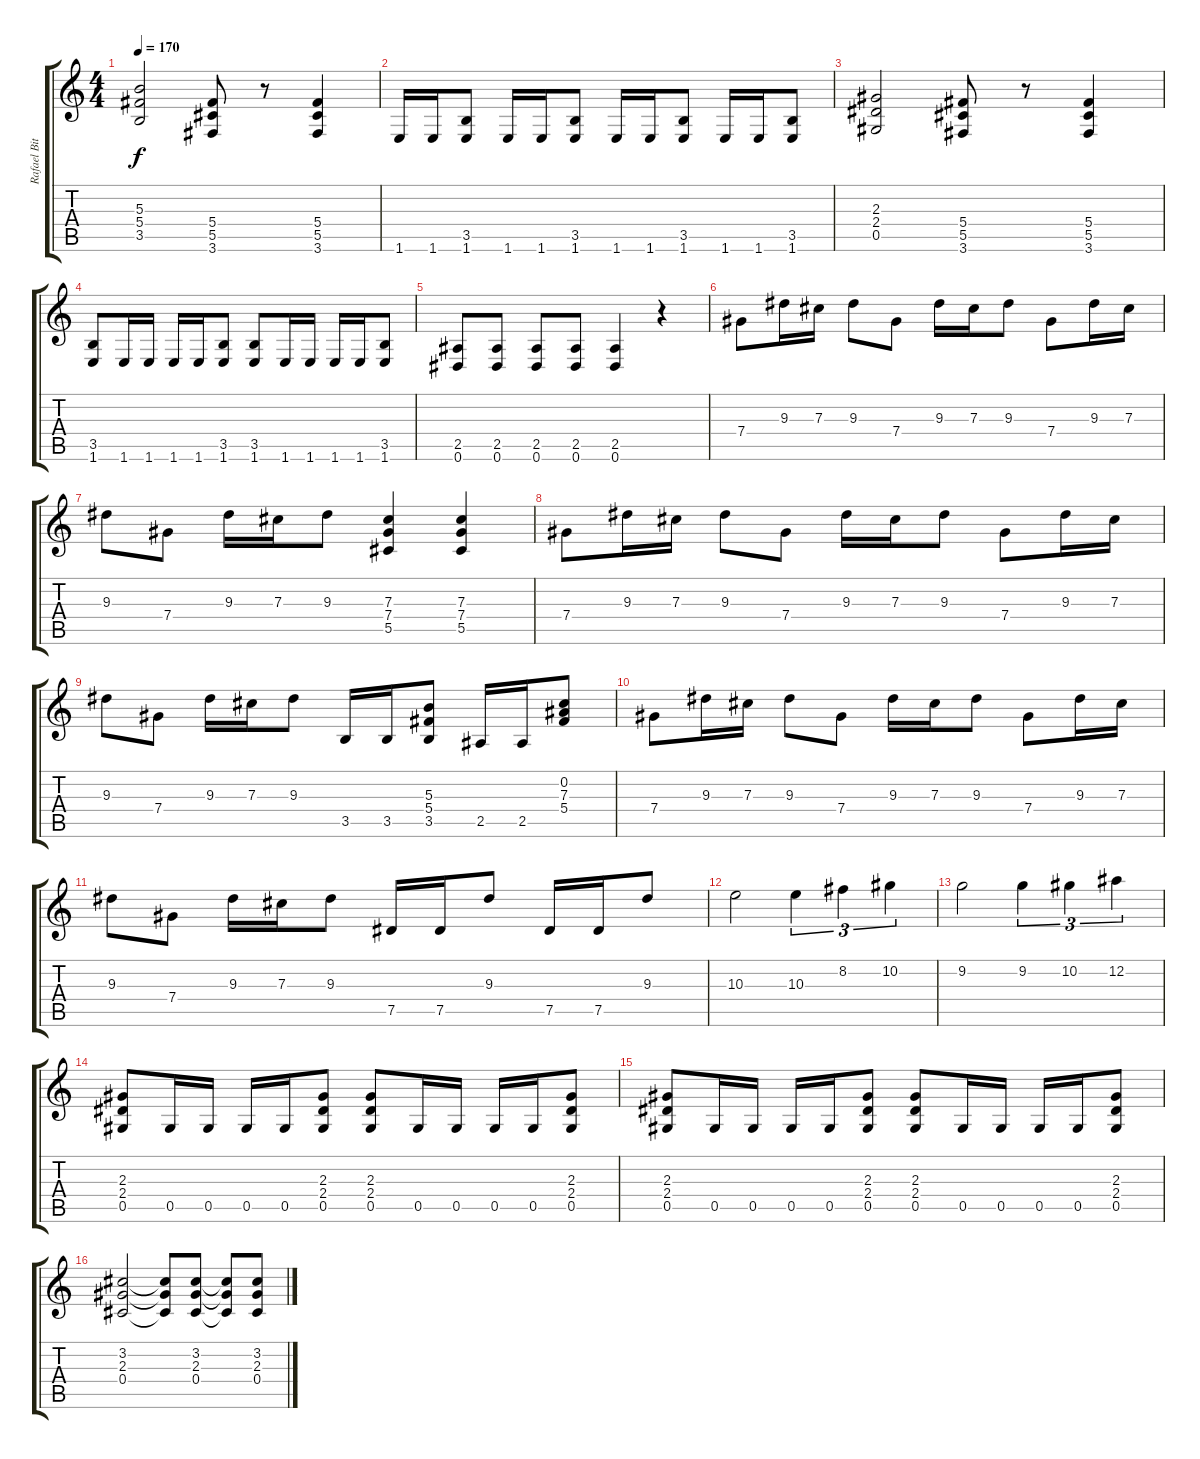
\track ("Rafael Bittencourt" "Rafael Bit") {instrument distortionguitar}
\staff {score tabs}
\tuning (Eb4 Bb3 Gb3 Db3 Ab2 Eb2) {hide}
\ts (4 4)
\tempo 170
\clef g2
\ks c
(5.3 5.4 3.5).2{dy f} (5.4 5.5 3.6).8 r.8 (5.4 5.5 3.6).4 |
1.6.16 1.6.16 (3.5 1.6).8 1.6.16 1.6.16 (3.5 1.6).8 1.6.16 1.6.16 (3.5 1.6).8 1.6.16 1.6.16 (3.5 1.6).8 |
(2.3 2.4 0.5).2 (5.4 5.5 3.6).8 r.8 (5.4 5.5 3.6).4 |
(3.5 1.6).8 1.6.16 1.6.16 1.6.16 1.6.16 (3.5 1.6).8 (3.5 1.6).8 1.6.16 1.6.16 1.6.16 1.6.16 (3.5 1.6).8 |
(2.5 0.6).8 (2.5 0.6).8 (2.5 0.6).8 (2.5 0.6).8 (2.5 0.6).4 r.4 |
7.4.8 9.3.16 7.3.16 9.3.8 7.4.8 9.3.16 7.3.16 9.3.8 7.4.8 9.3.16 7.3.16 |
9.3.8 7.4.8 9.3.16 7.3.16 9.3.8 (7.3 7.4 5.5).4 (7.3 7.4 5.5).4 |
7.4.8 9.3.16 7.3.16 9.3.8 7.4.8 9.3.16 7.3.16 9.3.8 7.4.8 9.3.16 7.3.16 |
9.3.8 7.4.8 9.3.16 7.3.16 9.3.8 3.5.16 3.5.16 (5.3 5.4 3.5).8 2.5.16 2.5.16 (0.2 7.3 5.4).8 |
7.4.8 9.3.16 7.3.16 9.3.8 7.4.8 9.3.16 7.3.16 9.3.8 7.4.8 9.3.16 7.3.16 |
9.3.8 7.4.8 9.3.16 7.3.16 9.3.8 7.5.16 7.5.16 9.3.8 7.5.16 7.5.16 9.3.8 |
10.3.2 10.3.4{tu (3 2)} 8.2.4{tu (3 2)} 10.2.4{tu (3 2)} |
9.2.2 9.2.4{tu (3 2)} 10.2.4{tu (3 2)} 12.2.4{tu (3 2)} |
(2.3 2.4 0.5).8 0.5.16 0.5.16 0.5.16 0.5.16 (2.3 2.4 0.5).8 (2.3 2.4 0.5).8 0.5.16 0.5.16 0.5.16 0.5.16 (2.3 2.4 0.5).8 |
(2.3 2.4 0.5).8 0.5.16 0.5.16 0.5.16 0.5.16 (2.3 2.4 0.5).8 (2.3 2.4 0.5).8 0.5.16 0.5.16 0.5.16 0.5.16 (2.3 2.4 0.5).8 |
(3.2 2.3 0.4).2 (3.2{t} 2.3{t} 0.4{t}).8 (3.2 2.3 0.4).8 (3.2{t} 2.3{t} 0.4{t}).8 (3.2 2.3 0.4).8
